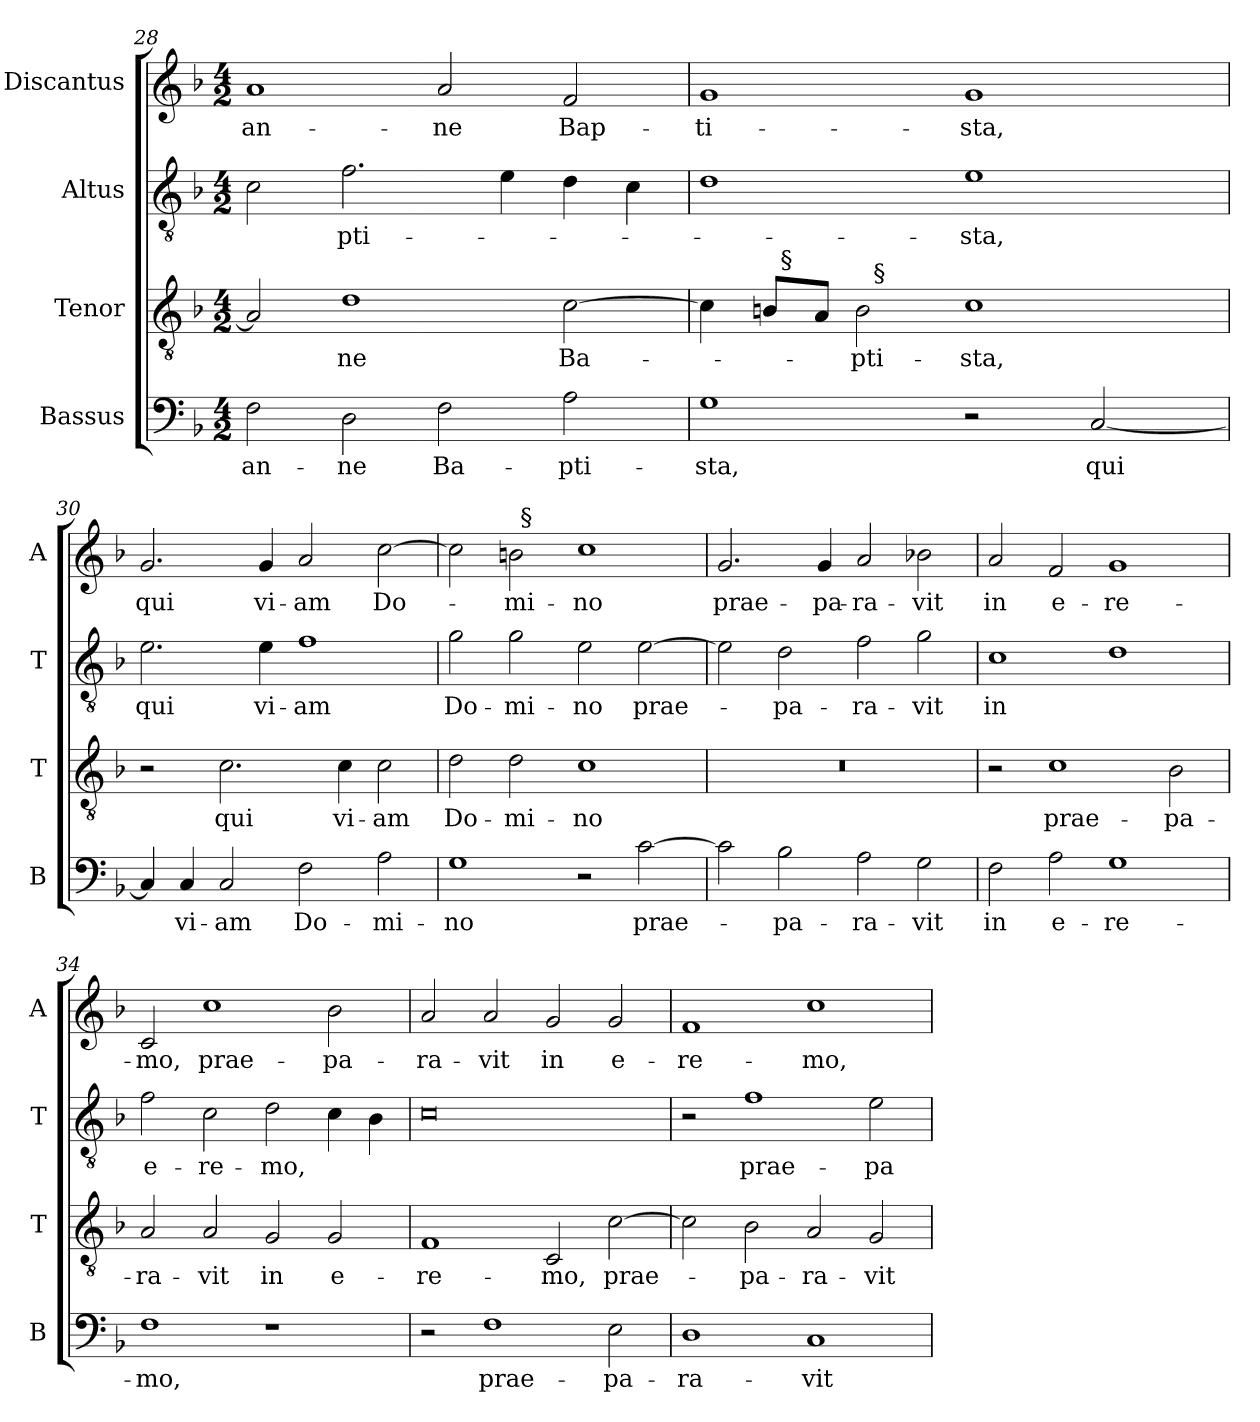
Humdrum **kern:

**kern	**text	**kern	**text	**kern	**text	**kern	**text
*part4	*part4	*part3	*part3	*part2	*part2	*part1	*part1
*staff4	*staff4	*staff3	*staff3	*staff2	*staff2	*staff1	*staff1
*I"Bassus	*	*I"Tenor	*	*I"Altus	*	*I"Discantus	*
*I'B	*	*I'T	*	*I'T	*	*I'A	*
*clefF4	*	*clefGv2	*	*clefGv2	*	*clefG2	*
*	*	*ITrd7c12	*	*ITrd7c12	*	*	*
*k[b-]	*	*k[b-]	*	*k[b-]	*	*k[b-]	*
*F:	*	*F:	*	*F:	*	*F:	*
*M4/2	*	*M4/2	*	*M4/2	*	*M4/2	*
=28	=28	=28	=28	=28	=28	=28	=28
!	!LO:LY:b	!	!	!	!	!	!LO:LY:b
2F\	-an-	2AA/]	.	2C\	.	1a	-an-
!	!LO:LY:b	!	!LO:LY:b	!	!LO:LY:b	!	!
2D\	-ne	1D	-ne	2.F\	-pti-	.	.
!	!LO:LY:b	!	!	!	!	!	!LO:LY:b
2F\	Ba-	.	.	.	.	2a/	-ne
.	.	.	.	4E\	.	.	.
!	!LO:LY:b	!	!LO:LY:b	!	!	!	!LO:LY:b
2A\	-pti-	[>2C\	Ba-	4D\	.	2f/	Bap-
.	.	.	.	4C\	.	.	.
=29	=29	=29	=29	=29	=29	=29	=29
!	!LO:LY:b	!	!	!	!	!	!LO:LY:b
*	*	*^	*	*	*	*	*
*	*	*	*^	*	*	*	*	*
1G	-sta,	4C\]	4ryy	2ryy	.	1D	.	1g	-ti-
.	.	8BB/L	32ryy	.	.	.	.	.	.
!	!	!	!LO:TX:a:t=§	!	!	!	!	!	!
.	.	.	1ryy	.	.	.	.	.	.
.	.	8AA/J	.	.	.	.	.	.	.
!	!	!	!	!	!LO:LY:b	!	!	!	!
.	.	2BB\	.	32ryy	-pti-	.	.	.	.
!	!	!	!	!LO:TX:a:t=§	!	!	!	!	!
.	.	.	.	1ryy	.	.	.	.	.
!	!	!	!	!	!LO:LY:b	!	!LO:LY:b	!	!LO:LY:b
2r	.	1C	.	.	-sta,	1E	-sta,	1g	-sta,
.	.	.	2ryy	.	.	.	.	.	.
!	!LO:LY:b	!	!	!	!	!	!	!	!
[<2C/	qui	.	.	.	.	.	.	.	.
.	.	.	.	4...ryy	.	.	.	.	.
.	.	.	8..ryy	.	.	.	.	.	.
=30	=30	=30	=30	=30	=30	=30	=30	=30	=30
!	!	!	!	!	!	!	!LO:LY:b	!	!LO:LY:b
*	*	*v	*v	*v	*	*	*	*	*
4C/]	.	2r	.	2.E\	qui	2.g/	qui
!	!LO:LY:b	!	!	!	!	!	!
4C/	vi-	.	.	.	.	.	.
!	!LO:LY:b	!	!LO:LY:b	!	!	!	!
2C/	-am	2.C\	qui	.	.	.	.
!	!	!	!	!	!LO:LY:b	!	!LO:LY:b
.	.	.	.	4E\	vi-	4g/	vi-
!	!LO:LY:b	!	!	!	!LO:LY:b	!	!LO:LY:b
2F\	Do-	.	.	1F	-am	2a/	-am
!	!	!	!LO:LY:b	!	!	!	!
.	.	4C\	vi-	.	.	.	.
!	!LO:LY:b	!	!LO:LY:b	!	!	!	!LO:LY:b
2A\	-mi-	2C\	-am	.	.	[>2cc\	Do-
!!LO:LB:g=z
=31	=31	=31	=31	=31	=31	=31	=31
!	!LO:LY:b	!	!LO:LY:b	!	!LO:LY:b	!	!
*	*	*	*	*	*	*^	*
1G	-no	2D\	Do-	2G\	Do-	2cc\]	2ryy	.
!	!	!	!LO:LY:b	!	!LO:LY:b	!	!	!LO:LY:b
.	.	2D\	-mi-	2G\	-mi-	2b\	32ryy	-mi-
!	!	!	!	!	!	!	!LO:TX:a:t=§	!
.	.	.	.	.	.	.	1ryy	.
!	!	!	!LO:LY:b	!	!LO:LY:b	!	!	!LO:LY:b
2r	.	1C	-no	2E\	-no	1cc	.	-no
!	!LO:LY:b	!	!	!	!LO:LY:b	!	!	!
[>2c\	prae-	.	.	[>2E\	prae-	.	.	.
.	.	.	.	.	.	.	4...ryy	.
=32	=32	=32	=32	=32	=32	=32	=32	=32
!	!	!LO:N:vis=1	!	!	!	!	!	!LO:LY:b
*	*	*	*	*	*	*v	*v	*
2c\]	.	0r	.	2E\]	.	2.g/	prae-
!	!LO:LY:b	!	!	!	!LO:LY:b	!	!
2B-\	-pa-	.	.	2D\	-pa-	.	.
!	!	!	!	!	!	!	!LO:LY:b
.	.	.	.	.	.	4g/	-pa-
!	!LO:LY:b	!	!	!	!LO:LY:b	!	!LO:LY:b
2A\	-ra-	.	.	2F\	-ra-	2a/	-ra-
!	!LO:LY:b	!	!	!	!LO:LY:b	!	!LO:LY:b
2G\	-vit	.	.	2G\	-vit	2b-X\	-vit
=33	=33	=33	=33	=33	=33	=33	=33
!	!LO:LY:b	!	!	!	!LO:LY:b	!	!LO:LY:b
2F\	in	2r	.	1C	in	2a/	in
!	!LO:LY:b	!	!LO:LY:b	!	!	!	!LO:LY:b
2A\	e-	1C	prae-	.	.	2f/	e-
!	!LO:LY:b	!	!	!	!	!	!LO:LY:b
1G	-re-	.	.	1D	.	1g	-re-
!	!	!	!LO:LY:b	!	!	!	!
.	.	2BB-\	-pa-	.	.	.	.
=34	=34	=34	=34	=34	=34	=34	=34
!	!LO:LY:b	!	!LO:LY:b	!	!LO:LY:b	!	!LO:LY:b
1F	-mo,	2AA/	-ra-	2F\	e-	2c/	-mo,
!	!	!	!LO:LY:b	!	!LO:LY:b	!	!LO:LY:b
.	.	2AA/	-vit	2C\	-re-	1cc	prae-
!	!	!	!LO:LY:b	!	!LO:LY:b	!	!
1r	.	2GG/	in	2D\	-mo,	.	.
!	!	!	!LO:LY:b	!	!	!	!LO:LY:b
.	.	2GG/	e-	4C\	.	2b-\	-pa-
.	.	.	.	4BB-\	.	.	.
=35	=35	=35	=35	=35	=35	=35	=35
!	!	!	!LO:LY:b	!	!	!	!LO:LY:b
2r	.	1FF	-re-	0C	.	2a/	-ra-
!	!LO:LY:b	!	!	!	!	!	!LO:LY:b
1F	prae-	.	.	.	.	2a/	-vit
!	!	!	!LO:LY:b	!	!	!	!LO:LY:b
.	.	2CC/	-mo,	.	.	2g/	in
!	!LO:LY:b	!	!LO:LY:b	!	!	!	!LO:LY:b
2E\	-pa-	[>2C\	prae-	.	.	2g/	e-
!!LO:PB:g=z
=36	=36	=36	=36	=36	=36	=36	=36
!	!LO:LY:b	!	!	!	!	!	!LO:LY:b
1D	-ra-	2C\]	.	2r	.	1f	-re-
!	!	!	!LO:LY:b	!	!LO:LY:b	!	!
.	.	2BB-\	-pa-	1F	prae-	.	.
!	!LO:LY:b	!	!LO:LY:b	!	!	!	!LO:LY:b
1C	-vit	2AA/	-ra-	.	.	1cc	-mo,
!	!	!	!LO:LY:b	!	!LO:LY:b	!	!
.	.	2GG/	-vit	2E\	-pa-	.	.
=	=	=	=	=	=	=	=
*-	*-	*-	*-	*-	*-	*-	*-
